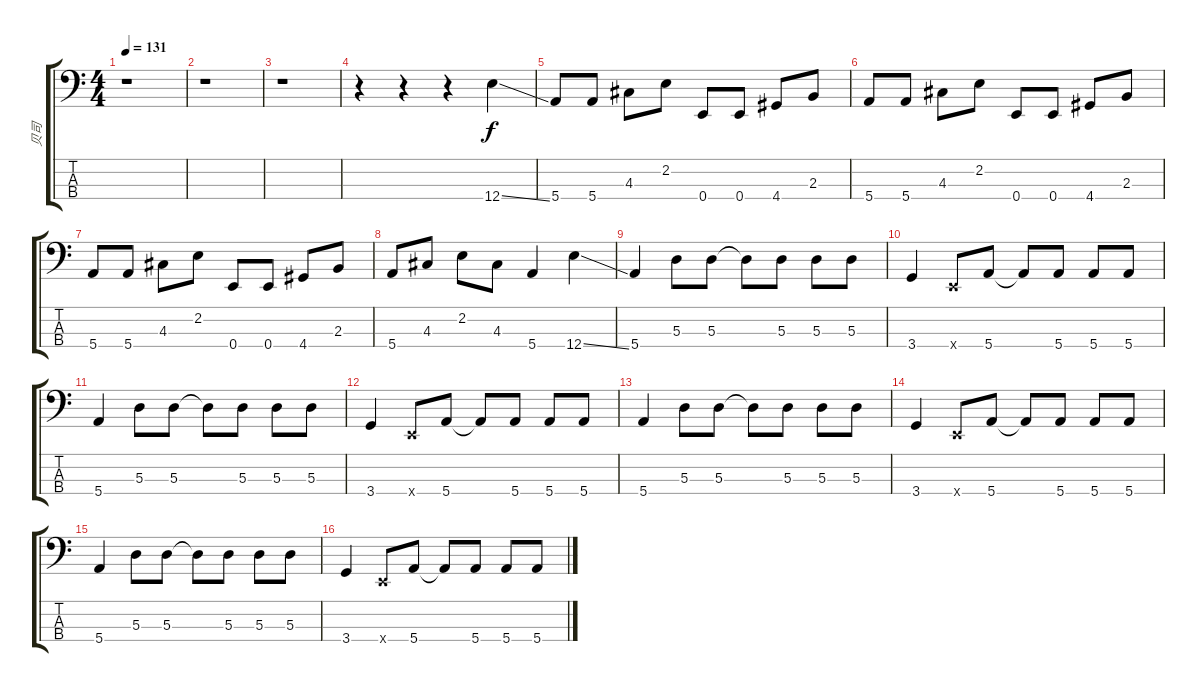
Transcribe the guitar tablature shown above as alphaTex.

\track ("贝司" "贝司") {instrument electricbasspick}
\staff {score tabs}
\tuning (G2 D2 A1 E1) {hide}
\ts (4 4)
\tempo 131
\clef f4
\ks c
r.1{dy f instrument electricbasspick} |
r.1 |
r.1 |
r.4 r.4 r.4 12.4{ss}.4 |
5.4.8 5.4.8 4.3.8 2.2.8 0.4.8 0.4.8 4.4.8 2.3.8 |
5.4.8 5.4.8 4.3.8 2.2.8 0.4.8 0.4.8 4.4.8 2.3.8 |
5.4.8 5.4.8 4.3.8 2.2.8 0.4.8 0.4.8 4.4.8 2.3.8 |
5.4.8 4.3.8 2.2.8 4.3.8 5.4.4 12.4{ss}.4 |
5.4.4 5.3.8 5.3.8 5.3{t}.8 5.3.8 5.3.8 5.3.8 |
3.4.4 0.4{x}.8 5.4.8 5.4{t}.8 5.4.8 5.4.8 5.4.8 |
5.4.4 5.3.8 5.3.8 5.3{t}.8 5.3.8 5.3.8 5.3.8 |
3.4.4 0.4{x}.8 5.4.8 5.4{t}.8 5.4.8 5.4.8 5.4.8 |
5.4.4 5.3.8 5.3.8 5.3{t}.8 5.3.8 5.3.8 5.3.8 |
3.4.4 0.4{x}.8 5.4.8 5.4{t}.8 5.4.8 5.4.8 5.4.8 |
5.4.4 5.3.8 5.3.8 5.3{t}.8 5.3.8 5.3.8 5.3.8 |
3.4.4 0.4{x}.8 5.4.8 5.4{t}.8 5.4.8 5.4.8 5.4.8
